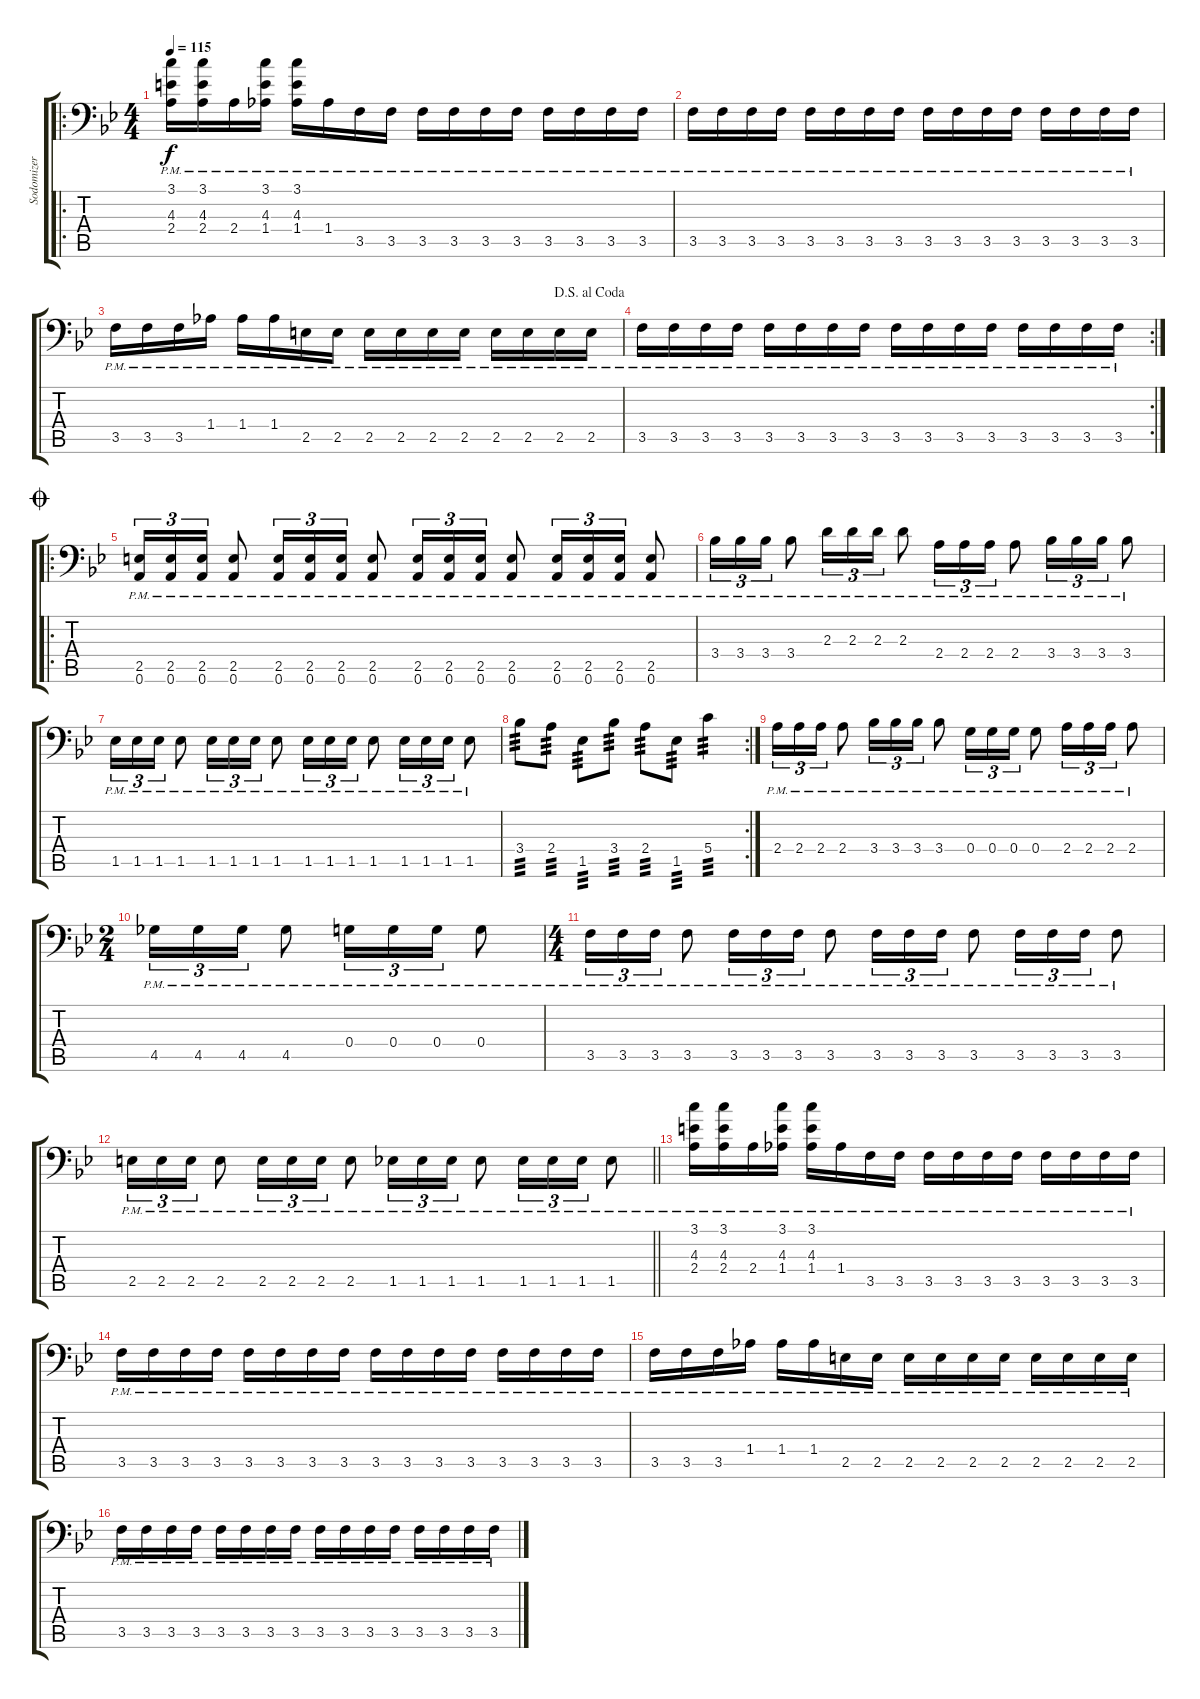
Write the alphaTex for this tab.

\track ("Sodomizer" "Sodomizer") {instrument distortionguitar}
\staff {score tabs}
\tuning (A3 E3 C3 G2 D2 A1) {hide}
\ro
\ts (4 4)
\tempo 115
\clef f4
\ks bb
(3.1{pm} 4.3{pm} 2.4{pm}).16{dy f} (3.1{pm} 4.3{pm} 2.4{pm}).16 2.4{pm}.16 (3.1{pm} 4.3{pm} 1.4{pm}).16 (3.1{pm} 4.3{pm} 1.4{pm}).16 1.4{pm}.16 3.5{pm}.16 3.5{pm}.16 3.5{pm}.16 3.5{pm}.16 3.5{pm}.16 3.5{pm}.16 3.5{pm}.16 3.5{pm}.16 3.5{pm}.16 3.5{pm}.16 |
3.5{pm}.16 3.5{pm}.16 3.5{pm}.16 3.5{pm}.16 3.5{pm}.16 3.5{pm}.16 3.5{pm}.16 3.5{pm}.16 3.5{pm}.16 3.5{pm}.16 3.5{pm}.16 3.5{pm}.16 3.5{pm}.16 3.5{pm}.16 3.5{pm}.16 3.5{pm}.16 |
\jump dalsegnoalcoda
3.5{pm}.16 3.5{pm}.16 3.5{pm}.16 1.4{pm}.16 1.4{pm}.16 1.4{pm}.16 2.5{pm}.16 2.5{pm}.16 2.5{pm}.16 2.5{pm}.16 2.5{pm}.16 2.5{pm}.16 2.5{pm}.16 2.5{pm}.16 2.5{pm}.16 2.5{pm}.16 |
\rc 2
3.5{pm}.16 3.5{pm}.16 3.5{pm}.16 3.5{pm}.16 3.5{pm}.16 3.5{pm}.16 3.5{pm}.16 3.5{pm}.16 3.5{pm}.16 3.5{pm}.16 3.5{pm}.16 3.5{pm}.16 3.5{pm}.16 3.5{pm}.16 3.5{pm}.16 3.5{pm}.16 |
\ro
\jump coda
(2.5{pm} 0.6{pm}).16{tu (3 2)} (2.5{pm} 0.6{pm}).16{tu (3 2)} (2.5{pm} 0.6{pm}).16{tu (3 2)} (2.5{pm} 0.6{pm}).8 (2.5{pm} 0.6{pm}).16{tu (3 2)} (2.5{pm} 0.6{pm}).16{tu (3 2)} (2.5{pm} 0.6{pm}).16{tu (3 2)} (2.5{pm} 0.6{pm}).8 (2.5{pm} 0.6{pm}).16{tu (3 2)} (2.5{pm} 0.6{pm}).16{tu (3 2)} (2.5{pm} 0.6{pm}).16{tu (3 2)} (2.5{pm} 0.6{pm}).8 (2.5{pm} 0.6{pm}).16{tu (3 2)} (2.5{pm} 0.6{pm}).16{tu (3 2)} (2.5{pm} 0.6{pm}).16{tu (3 2)} (2.5{pm} 0.6{pm}).8 |
3.4{pm}.16{tu (3 2)} 3.4{pm}.16{tu (3 2)} 3.4{pm}.16{tu (3 2)} 3.4{pm}.8 2.3{pm}.16{tu (3 2)} 2.3{pm}.16{tu (3 2)} 2.3{pm}.16{tu (3 2)} 2.3{pm}.8 2.4{pm}.16{tu (3 2)} 2.4{pm}.16{tu (3 2)} 2.4{pm}.16{tu (3 2)} 2.4{pm}.8 3.4{pm}.16{tu (3 2)} 3.4{pm}.16{tu (3 2)} 3.4{pm}.16{tu (3 2)} 3.4{pm}.8 |
1.5{pm}.16{tu (3 2)} 1.5{pm}.16{tu (3 2)} 1.5{pm}.16{tu (3 2)} 1.5{pm}.8 1.5{pm}.16{tu (3 2)} 1.5{pm}.16{tu (3 2)} 1.5{pm}.16{tu (3 2)} 1.5{pm}.8 1.5{pm}.16{tu (3 2)} 1.5{pm}.16{tu (3 2)} 1.5{pm}.16{tu (3 2)} 1.5{pm}.8 1.5{pm}.16{tu (3 2)} 1.5{pm}.16{tu (3 2)} 1.5{pm}.16{tu (3 2)} 1.5{pm}.8 |
\rc 2
3.4.8{tp 3} 2.4.8{tp 3} 1.5.8{tp 3} 3.4.8{tp 3} 2.4.8{tp 3} 1.5.8{tp 3} 5.4.4{tp 3} |
2.4{pm}.16{tu (3 2)} 2.4{pm}.16{tu (3 2)} 2.4{pm}.16{tu (3 2)} 2.4{pm}.8 3.4{pm}.16{tu (3 2)} 3.4{pm}.16{tu (3 2)} 3.4{pm}.16{tu (3 2)} 3.4{pm}.8 0.4{pm}.16{tu (3 2)} 0.4{pm}.16{tu (3 2)} 0.4{pm}.16{tu (3 2)} 0.4{pm}.8 2.4{pm}.16{tu (3 2)} 2.4{pm}.16{tu (3 2)} 2.4{pm}.16{tu (3 2)} 2.4{pm}.8 |
\ts (2 4)
4.5{pm}.16{tu (3 2)} 4.5{pm}.16{tu (3 2)} 4.5{pm}.16{tu (3 2)} 4.5{pm}.8 0.4{pm}.16{tu (3 2)} 0.4{pm}.16{tu (3 2)} 0.4{pm}.16{tu (3 2)} 0.4{pm}.8 |
\ts (4 4)
3.5{pm}.16{tu (3 2)} 3.5{pm}.16{tu (3 2)} 3.5{pm}.16{tu (3 2)} 3.5{pm}.8 3.5{pm}.16{tu (3 2)} 3.5{pm}.16{tu (3 2)} 3.5{pm}.16{tu (3 2)} 3.5{pm}.8 3.5{pm}.16{tu (3 2)} 3.5{pm}.16{tu (3 2)} 3.5{pm}.16{tu (3 2)} 3.5{pm}.8 3.5{pm}.16{tu (3 2)} 3.5{pm}.16{tu (3 2)} 3.5{pm}.16{tu (3 2)} 3.5{pm}.8 |
\barLineRight lightlight
2.5{pm}.16{tu (3 2)} 2.5{pm}.16{tu (3 2)} 2.5{pm}.16{tu (3 2)} 2.5{pm}.8 2.5{pm}.16{tu (3 2)} 2.5{pm}.16{tu (3 2)} 2.5{pm}.16{tu (3 2)} 2.5{pm}.8 1.5{pm}.16{tu (3 2)} 1.5{pm}.16{tu (3 2)} 1.5{pm}.16{tu (3 2)} 1.5{pm}.8 1.5{pm}.16{tu (3 2)} 1.5{pm}.16{tu (3 2)} 1.5{pm}.16{tu (3 2)} 1.5{pm}.8 |
(3.1{pm} 4.3{pm} 2.4{pm}).16 (3.1{pm} 4.3{pm} 2.4{pm}).16 2.4{pm}.16 (3.1{pm} 4.3{pm} 1.4{pm}).16 (3.1{pm} 4.3{pm} 1.4{pm}).16 1.4{pm}.16 3.5{pm}.16 3.5{pm}.16 3.5{pm}.16 3.5{pm}.16 3.5{pm}.16 3.5{pm}.16 3.5{pm}.16 3.5{pm}.16 3.5{pm}.16 3.5{pm}.16 |
3.5{pm}.16 3.5{pm}.16 3.5{pm}.16 3.5{pm}.16 3.5{pm}.16 3.5{pm}.16 3.5{pm}.16 3.5{pm}.16 3.5{pm}.16 3.5{pm}.16 3.5{pm}.16 3.5{pm}.16 3.5{pm}.16 3.5{pm}.16 3.5{pm}.16 3.5{pm}.16 |
3.5{pm}.16 3.5{pm}.16 3.5{pm}.16 1.4{pm}.16 1.4{pm}.16 1.4{pm}.16 2.5{pm}.16 2.5{pm}.16 2.5{pm}.16 2.5{pm}.16 2.5{pm}.16 2.5{pm}.16 2.5{pm}.16 2.5{pm}.16 2.5{pm}.16 2.5{pm}.16 |
3.5{pm}.16 3.5{pm}.16 3.5{pm}.16 3.5{pm}.16 3.5{pm}.16 3.5{pm}.16 3.5{pm}.16 3.5{pm}.16 3.5{pm}.16 3.5{pm}.16 3.5{pm}.16 3.5{pm}.16 3.5{pm}.16 3.5{pm}.16 3.5{pm}.16 3.5{pm}.16
